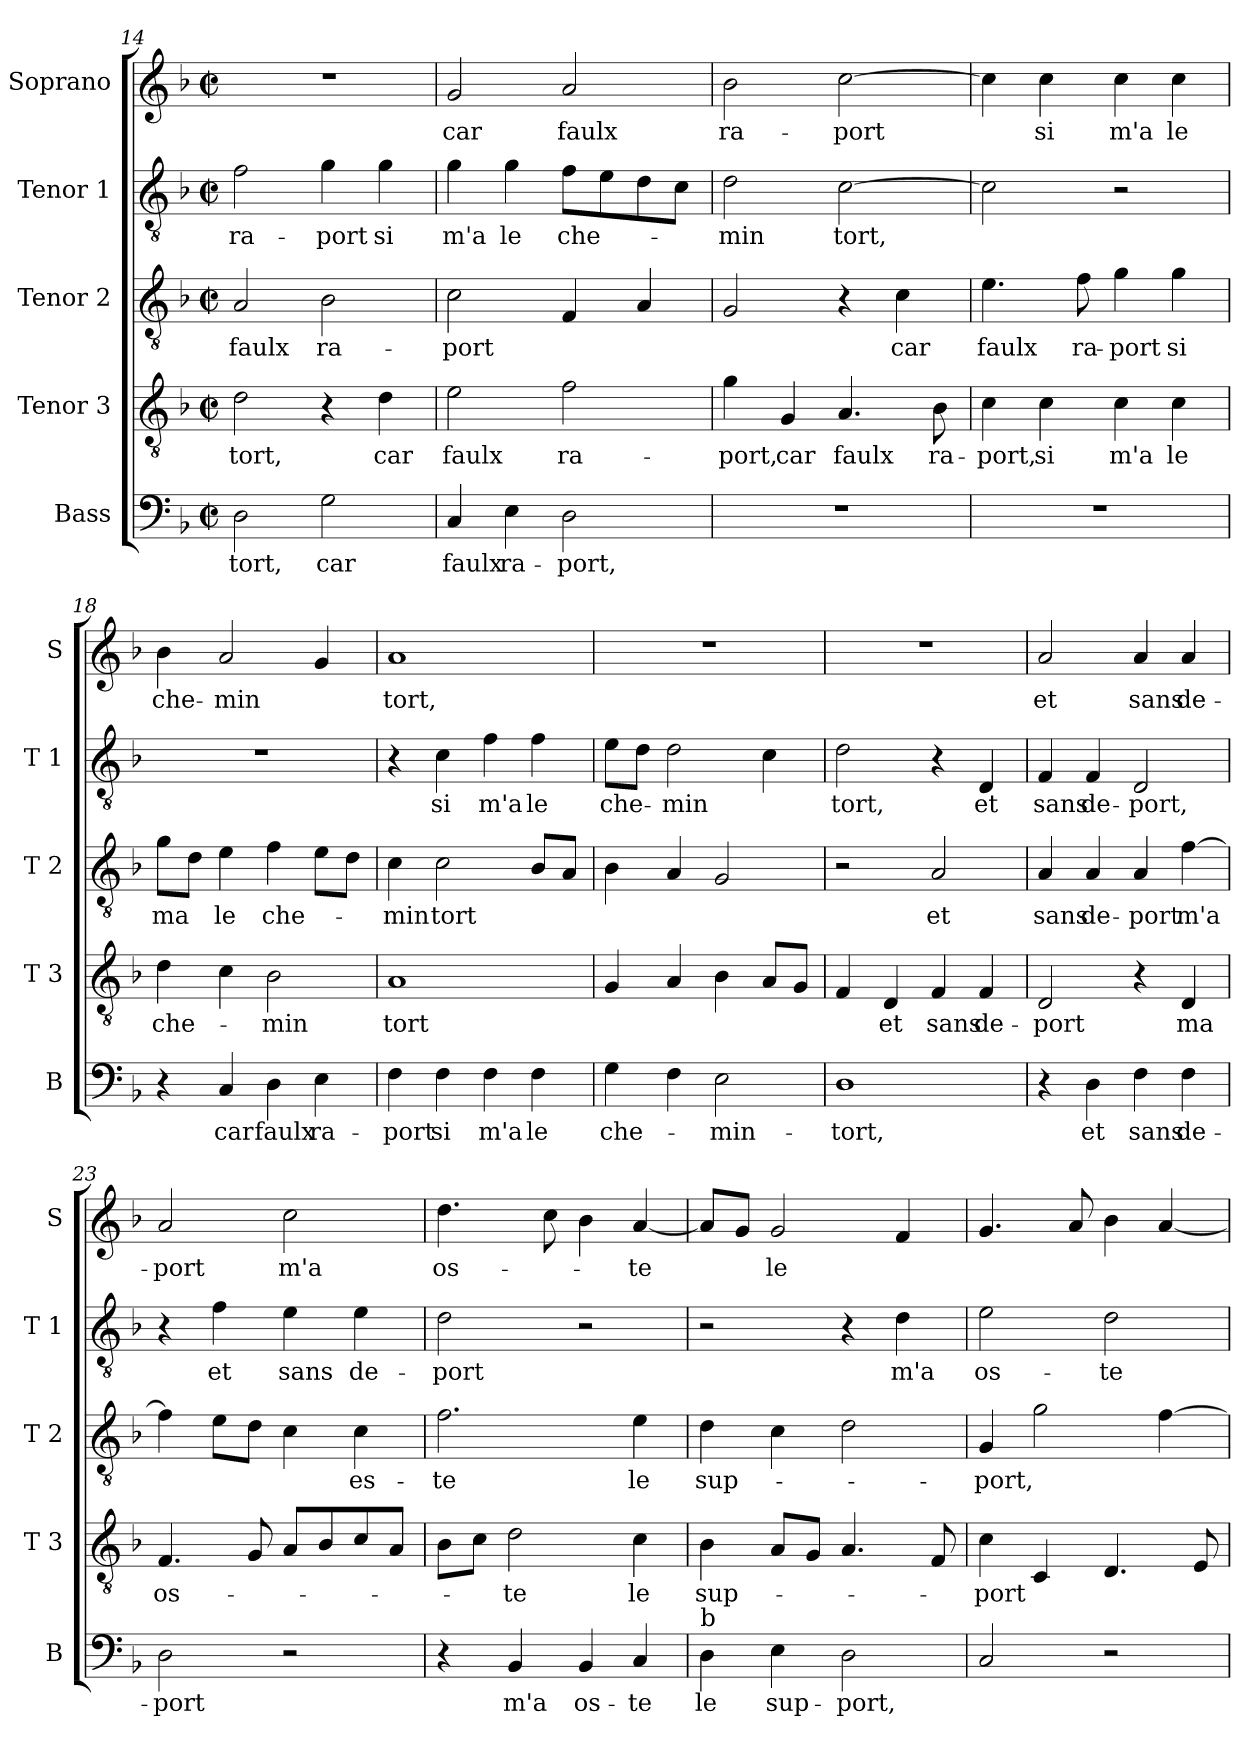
**kern	**text	**kern	**text	**kern	**text	**kern	**text	**kern	**text
*part5	*part5	*part4	*part4	*part3	*part3	*part2	*part2	*part1	*part1
*staff5	*staff5	*staff4	*staff4	*staff3	*staff3	*staff2	*staff2	*staff1	*staff1
*I"Bass	*	*I"Tenor 3	*	*I"Tenor 2	*	*I"Tenor 1	*	*I"Soprano	*
*I'B	*	*I'T 3	*	*I'T 2	*	*I'T 1	*	*I'S	*
*clefF4	*	*clefGv2	*	*clefGv2	*	*clefGv2	*	*clefG2	*
*k[b-]	*	*k[b-]	*	*k[b-]	*	*k[b-]	*	*k[b-]	*
*F:	*	*F:	*	*F:	*	*F:	*	*F:	*
*M2/2	*	*M2/2	*	*M2/2	*	*M2/2	*	*M2/2	*
*met(c|)	*	*met(c|)	*	*met(c|)	*	*met(c|)	*	*met(c|)	*
=14	=14	=14	=14	=14	=14	=14	=14	=14	=14
2D\	tort,	2d\	tort,	2A/	faulx	2f\	ra-	1r	.
2G\	car	4r	.	2B-\	ra-	4g\	-port	.	.
.	.	4d\	car	.	.	4g\	si	.	.
=15	=15	=15	=15	=15	=15	=15	=15	=15	=15
4C/	faulx	2e\	faulx	2c\	-port	4g\	m'a	2g/	car
4E\	ra-	.	.	.	.	4g\	le	.	.
2D\	-port,	2f\	ra-	4F/	.	8f\L	che-	2a/	faulx
.	.	.	.	.	.	8e\	.	.	.
.	.	.	.	4A/	.	8d\	.	.	.
.	.	.	.	.	.	8c\J	.	.	.
=16	=16	=16	=16	=16	=16	=16	=16	=16	=16
1r	.	4g\	-port,	2G/	.	2d\	-min	2b-\	ra-
.	.	4G/	car	.	.	.	.	.	.
.	.	4.A/	faulx	4r	.	[2c\	tort,	[2cc\	-port
.	.	.	.	4c\	car	.	.	.	.
.	.	8B-\	ra-	.	.	.	.	.	.
=17	=17	=17	=17	=17	=17	=17	=17	=17	=17
1r	.	4c\	-port,	4.e\	faulx	2c\]	.	4cc\]	.
.	.	4c\	si	.	.	.	.	4cc\	si
.	.	.	.	8f\	ra-	.	.	.	.
.	.	4c\	m'a	4g\	-port	2r	.	4cc\	m'a
.	.	4c\	le	4g\	si	.	.	4cc\	le
=18	=18	=18	=18	=18	=18	=18	=18	=18	=18
4r	.	4d\	che-	8g\L	ma	1r	.	4b-\	che-
.	.	.	.	8d\J	.	.	.	.	.
4C/	car	4c\	.	4e\	le	.	.	2a/	-min
4D\	faulx	2B-\	-min	4f\	che-	.	.	.	.
4E\	ra-	.	.	8e\L	.	.	.	4g/	.
.	.	.	.	8d\J	.	.	.	.	.
!!LO:LB:g=z
=19	=19	=19	=19	=19	=19	=19	=19	=19	=19
4F\	-port	1A	tort	4c\	-min	4r	.	1a	tort,
4F\	si	.	.	2c\	tort	4c\	si	.	.
4F\	m'a	.	.	.	.	4f\	m'a	.	.
4F\	le	.	.	8B-/L	.	4f\	le	.	.
.	.	.	.	8A/J	.	.	.	.	.
=20	=20	=20	=20	=20	=20	=20	=20	=20	=20
4G\	che-	4G/	.	4B-\	.	8e\L	che-	1r	.
.	.	.	.	.	.	8d\J	.	.	.
4F\	.	4A/	.	4A/	.	2d\	-min	.	.
2E\	-min-	4B-\	.	2G/	.	.	.	.	.
.	.	8A/L	.	.	.	4c\	.	.	.
.	.	8G/J	.	.	.	.	.	.	.
=21	=21	=21	=21	=21	=21	=21	=21	=21	=21
1D	-tort,	4F/	.	2r	.	2d\	tort,	1r	.
.	.	4D/	et	.	.	.	.	.	.
.	.	4F/	sans	2A/	et	4r	.	.	.
.	.	4F/	de-	.	.	4D/	et	.	.
=22	=22	=22	=22	=22	=22	=22	=22	=22	=22
4r	.	2D/	-port	4A/	sans	4F/	sans	2a/	et
4D\	et	.	.	4A/	de-	4F/	de-	.	.
4F\	sans	4r	.	4A/	-port	2D/	-port,	4a/	sans
4F\	de-	4D/	ma	[4f\	m'a	.	.	4a/	de-
=23	=23	=23	=23	=23	=23	=23	=23	=23	=23
2D\	-port	4.F/	os-	4f\]	.	4r	.	2a/	-port
.	.	.	.	8e\L	.	4f\	et	.	.
.	.	8G/	.	8d\J	.	.	.	.	.
2r	.	8A/L	.	4c\	.	4e\	sans	2cc\	m'a
.	.	8B-/	.	.	.	.	.	.	.
.	.	8c/	.	4c\	es-	4e\	de-	.	.
.	.	8A/J	.	.	.	.	.	.	.
=24	=24	=24	=24	=24	=24	=24	=24	=24	=24
4r	.	8B-\L	.	2.f\	-te	2d\	-port	4.dd\	os-
.	.	8c\J	.	.	.	.	.	.	.
4BB-/	m'a	2d\	-te	.	.	.	.	.	.
.	.	.	.	.	.	.	.	8cc\	.
4BB-/	os-	.	.	.	.	2r	.	4b-\	.
4C/	-te	4c\	le	4e\	le	.	.	[4a/	-te
!!LO:LB:g=z
=25	=25	=25	=25	=25	=25	=25	=25	=25	=25
!LO:TX:a:t=b	!	!	!	!	!	!	!	!	!
4D\	le	4B-\	sup-	4d\	sup-	2r	.	8a/L]	.
.	.	.	.	.	.	.	.	8g/J	.
4E\	sup-	8A/L	.	4c\	.	.	.	2g/	le
.	.	8G/J	.	.	.	.	.	.	.
2D\	-port,	4.A/	.	2d\	.	4r	.	.	.
.	.	.	.	.	.	4d\	m'a	4f/	.
.	.	8F/	.	.	.	.	.	.	.
=26	=26	=26	=26	=26	=26	=26	=26	=26	=26
2C/	.	4c\	-port	4G/	-port,	2e\	os-	4.g/	.
.	.	4C/	.	2g\	.	.	.	.	.
.	.	.	.	.	.	.	.	8a/	.
2r	.	4.D/	.	.	.	2d\	-te	4b-\	.
.	.	.	.	[4f\	.	.	.	[4a/	.
.	.	8E/	.	.	.	.	.	.	.
=	=	=	=	=	=	=	=	=	=
*-	*-	*-	*-	*-	*-	*-	*-	*-	*-
